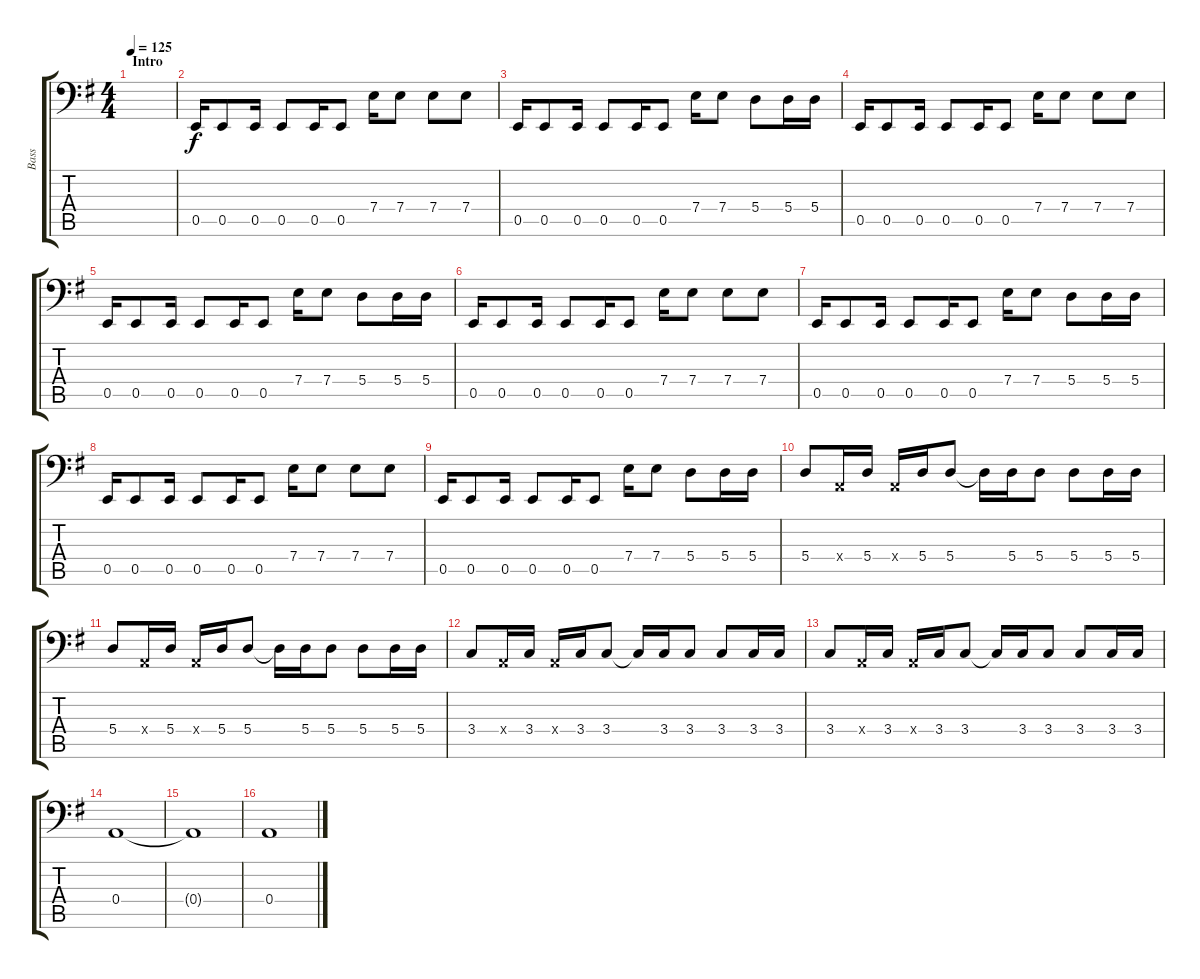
\track ("Bass" "Bass") {instrument electricbasspick}
\staff {score tabs}
\tuning (C3 G2 D2 A1 E1 B0) {hide}
\ts (4 4)
\section ("" "Intro")
\tempo 125
\clef f4
\ks eminor
|
0.5.16 0.5.8 0.5.16 0.5.8 0.5.16 0.5.8 7.4.16 7.4.8 7.4.8 7.4.8 |
0.5.16 0.5.8 0.5.16 0.5.8 0.5.16 0.5.8 7.4.16 7.4.8 5.4.8 5.4.16 5.4.16 |
0.5.16 0.5.8 0.5.16 0.5.8 0.5.16 0.5.8 7.4.16 7.4.8 7.4.8 7.4.8 |
0.5.16 0.5.8 0.5.16 0.5.8 0.5.16 0.5.8 7.4.16 7.4.8 5.4.8 5.4.16 5.4.16 |
0.5.16 0.5.8 0.5.16 0.5.8 0.5.16 0.5.8 7.4.16 7.4.8 7.4.8 7.4.8 |
0.5.16 0.5.8 0.5.16 0.5.8 0.5.16 0.5.8 7.4.16 7.4.8 5.4.8 5.4.16 5.4.16 |
0.5.16 0.5.8 0.5.16 0.5.8 0.5.16 0.5.8 7.4.16 7.4.8 7.4.8 7.4.8 |
0.5.16 0.5.8 0.5.16 0.5.8 0.5.16 0.5.8 7.4.16 7.4.8 5.4.8 5.4.16 5.4.16 |
5.4.8 0.4{x}.16 5.4.16 0.4{x}.16 5.4.16 5.4.8 5.4{t}.16 5.4.16 5.4.8 5.4.8 5.4.16 5.4.16 |
5.4.8 0.4{x}.16 5.4.16 0.4{x}.16 5.4.16 5.4.8 5.4{t}.16 5.4.16 5.4.8 5.4.8 5.4.16 5.4.16 |
3.4.8 0.4{x}.16 3.4.16 0.4{x}.16 3.4.16 3.4.8 3.4{t}.16 3.4.16 3.4.8 3.4.8 3.4.16 3.4.16 |
3.4.8 0.4{x}.16 3.4.16 0.4{x}.16 3.4.16 3.4.8 3.4{t}.16 3.4.16 3.4.8 3.4.8 3.4.16 3.4.16 |
0.4.1 |
0.4{t}.1 |
0.4.1
